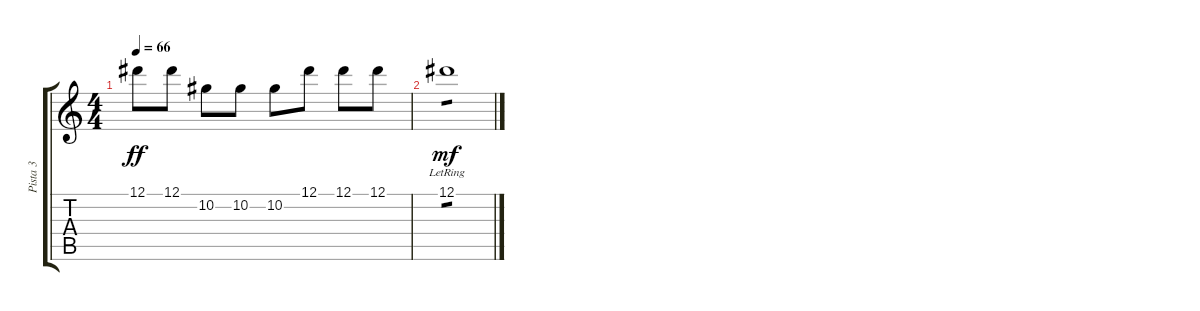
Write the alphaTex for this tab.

\track ("Pista 3" "Pista 3") {instrument electricguitarjazz}
\staff {score tabs}
\tuning (Eb4 Bb3 Gb3 Db3 Ab2 Eb2) {hide}
\ts (4 4)
\tempo 66
\clef g2
\ks c
12.1.8{dy ff} 12.1.8 10.2.8 10.2.8 10.2.8 12.1.8 12.1.8 12.1.8 |
12.1{lr}.1{tp 1 dy mf volume 0}
